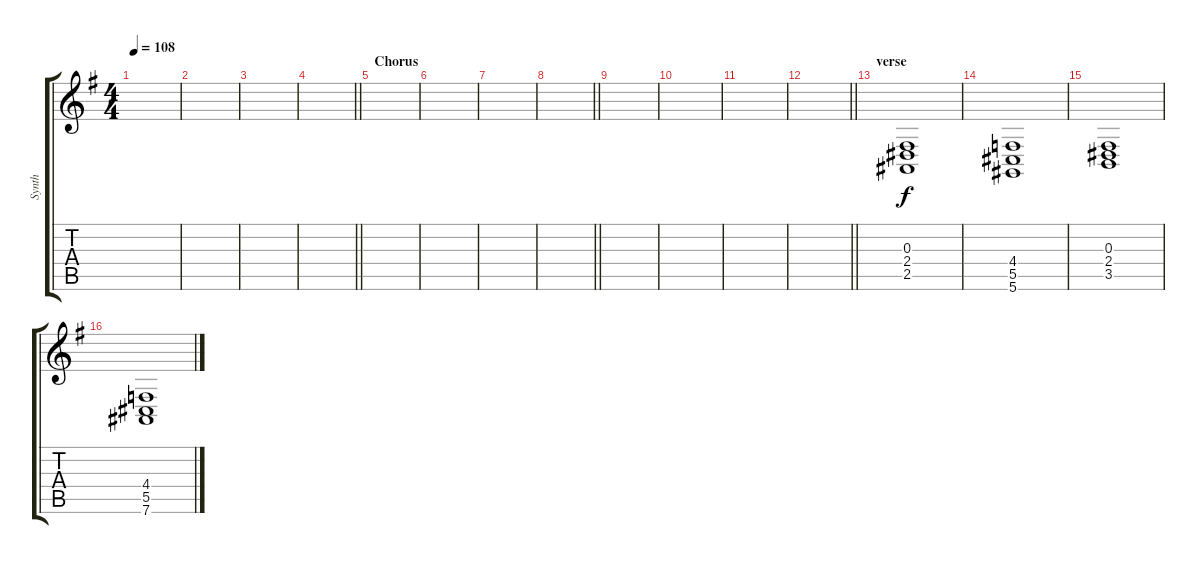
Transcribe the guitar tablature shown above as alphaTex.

\track ("Synth" "Synth") {instrument pad2warm}
\staff {score tabs}
\tuning (Eb4 Bb3 Gb3 Db3 Ab2 Eb2) {hide}
\ts (4 4)
\tempo 108
\clef g2
\ks g
|
|
|
\barLineRight lightlight
|
\section ("" "Chorus")
|
|
|
\barLineRight lightlight
|
|
|
|
\barLineRight lightlight
|
\section ("" "verse")
(0.3 2.4 2.5).1 |
(4.4 5.5 5.6).1 |
(0.3 2.4 3.5).1 |
(4.4 5.5 7.6).1
